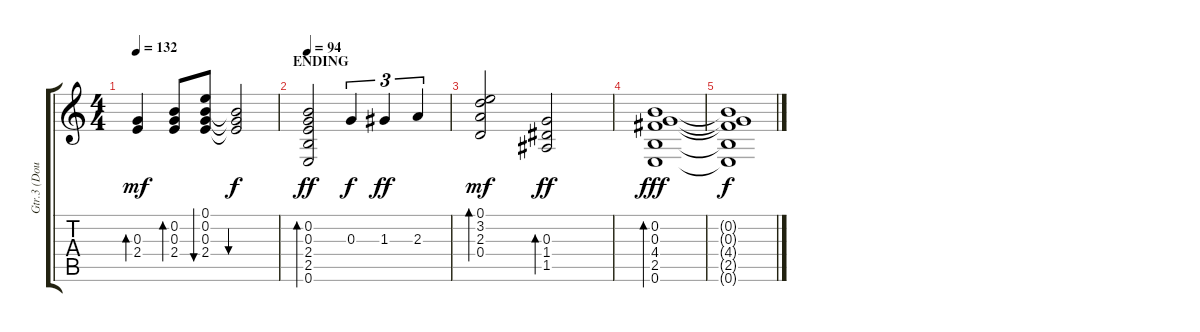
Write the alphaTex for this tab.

\track ("Gtr.3 (Doubled)" "Gtr.3 (Dou") {instrument electricguitarclean}
\staff {score tabs}
\tuning (E4 B3 G3 D3 A2 E2) {hide}
\ts (4 4)
\tempo 132
\clef g2
\ks c
(0.3 2.4).4{bd 120 dy mf} (0.2 0.3 2.4).8{bd 30} (0.1 0.2 0.3 2.4).8{bu 30} (0.2{t} 0.3{t} 2.4{t}).2{bu 30 dy f} |
\section ("" "ENDING")
\tempo 94
(0.2 0.3 2.4 2.5 0.6).2{bd 60 dy ff} 0.3.4{tu (3 2) dy f} 1.3.4{tu (3 2) dy ff} 2.3.4{tu (3 2)} |
(0.1 3.2 2.3 0.4).2{bd 120 dy mf} (0.3 1.4 1.5).2{bd 60 dy ff} |
(0.2 0.3 4.4 2.5 0.6).1{bd 120 dy fff} |
(0.2{t} 0.3{t} 4.4{t} 2.5{t} 0.6{t}).1{dy f}
